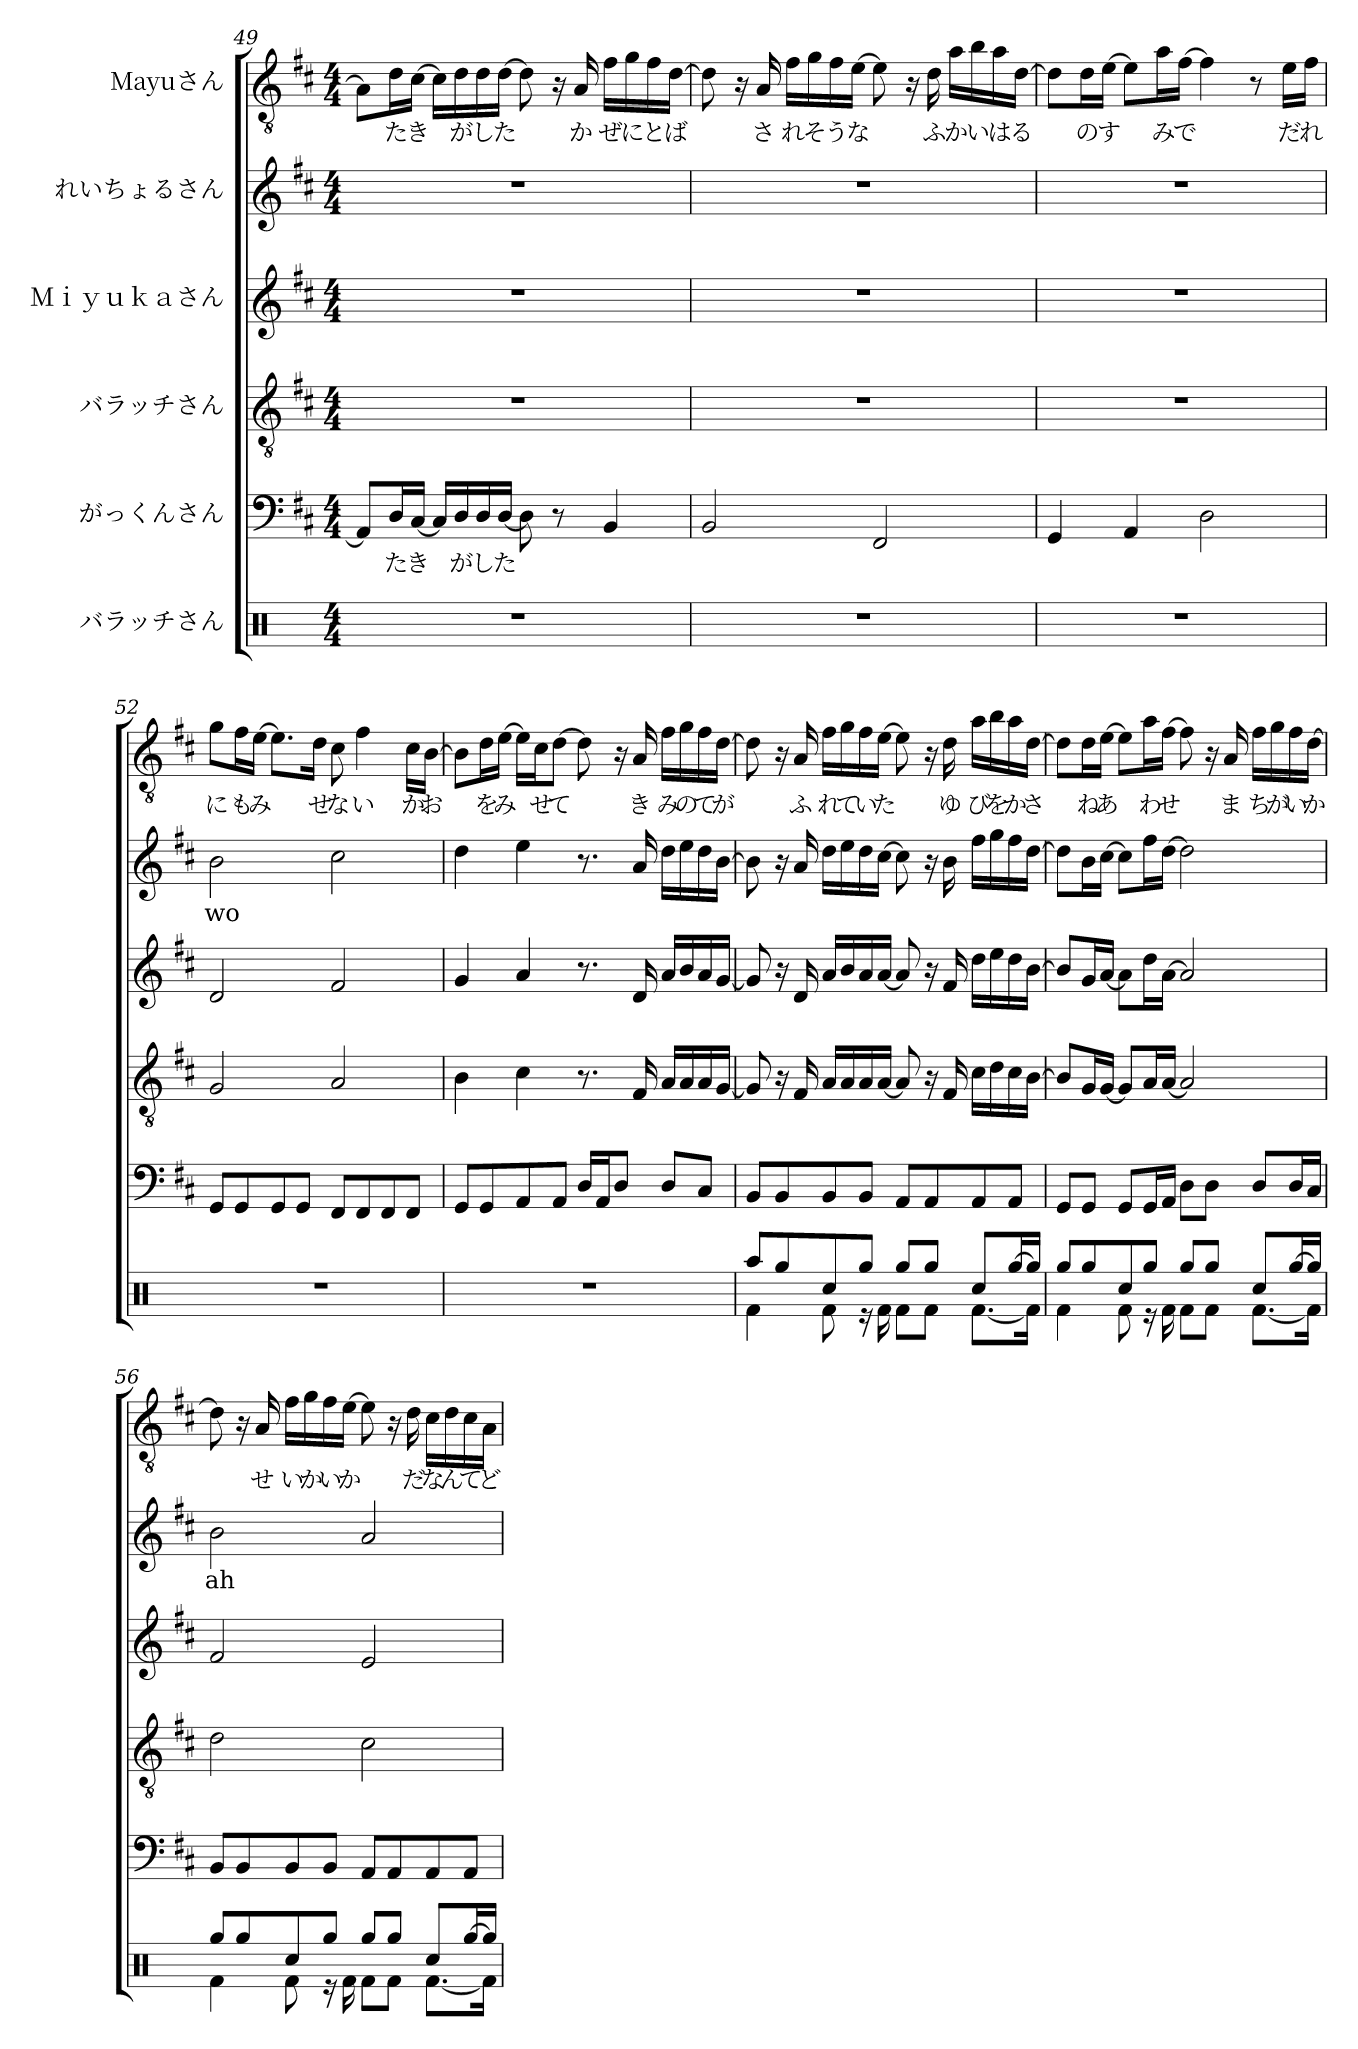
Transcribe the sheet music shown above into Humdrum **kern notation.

**kern	**kern	**text	**kern	**kern	**kern	**text	**kern	**text
*part6	*part5	*part5	*part4	*part3	*part2	*part2	*part1	*part1
*staff6	*staff5	*staff5	*staff4	*staff3	*staff2	*staff2	*staff1	*staff1
*I"バラッチさん	*I"がっくんさん	*	*I"バラッチさん	*I"Ｍｉｙｕｋａさん	*I"れいちょるさん	*	*I"Mayuさん	*
*clefX	*clefF4	*	*clefGv2	*clefG2	*clefG2	*	*clefGv2	*
*k[]	*k[f#c#]	*	*k[f#c#]	*k[f#c#]	*k[f#c#]	*	*k[f#c#]	*
*M4/4	*M4/4	*	*M4/4	*M4/4	*M4/4	*	*M4/4	*
=49	=49	=49	=49	=49	=49	=49	=49	=49
1r	8AAL]	.	1r	1r	1r	.	8AL]	.
.	16DL	た	.	.	.	.	16dL	た
.	[16C#JJ	き	.	.	.	.	[16c#JJ	き
.	16C#LL]	.	.	.	.	.	16c#LL]	.
.	16D	が	.	.	.	.	16d	が
.	16D	し	.	.	.	.	16d	し
.	[16DJJ	た	.	.	.	.	[16dJJ	た
.	8D]	.	.	.	.	.	8d]	.
.	8r	.	.	.	.	.	16r	.
.	.	.	.	.	.	.	16A	か
.	4BB	.	.	.	.	.	16f#LL	ぜ
.	.	.	.	.	.	.	16g	に
.	.	.	.	.	.	.	16f#	と
.	.	.	.	.	.	.	[16dJJ	ば
=50	=50	=50	=50	=50	=50	=50	=50	=50
1r	2BB	.	1r	1r	1r	.	8d]	.
.	.	.	.	.	.	.	16r	.
.	.	.	.	.	.	.	16A	さ
.	.	.	.	.	.	.	16f#LL	れ
.	.	.	.	.	.	.	16g	そ
.	.	.	.	.	.	.	16f#	う
.	.	.	.	.	.	.	[16eJJ	な
.	2FF#	.	.	.	.	.	8e]	.
.	.	.	.	.	.	.	16r	.
.	.	.	.	.	.	.	16d	ふ
.	.	.	.	.	.	.	16aLL	か
.	.	.	.	.	.	.	16b	い
.	.	.	.	.	.	.	16a	は
.	.	.	.	.	.	.	[16dJJ	る
=51	=51	=51	=51	=51	=51	=51	=51	=51
1r	4GG	.	1r	1r	1r	.	8dL]	.
.	.	.	.	.	.	.	16dL	の
.	.	.	.	.	.	.	[16eJJ	す
.	4AA	.	.	.	.	.	8eL]	.
.	.	.	.	.	.	.	16aL	み
.	.	.	.	.	.	.	[16f#JJ	で
.	2D	.	.	.	.	.	4f#]	.
.	.	.	.	.	.	.	8r	.
.	.	.	.	.	.	.	16eLL	だ
.	.	.	.	.	.	.	16f#JJ	れ
=52	=52	=52	=52	=52	=52	=52	=52	=52
1r	8GGL	.	2G	2d	2b	wo	8gL	に
.	8GG	.	.	.	.	.	16f#L	も
.	.	.	.	.	.	.	[16eJJ	み
.	8GG	.	.	.	.	.	8.eL]	.
.	8GGJ	.	.	.	.	.	.	.
.	.	.	.	.	.	.	16dJk	せ
.	8FF#L	.	2A	2f#	2cc#	.	8c#	な
.	8FF#	.	.	.	.	.	4f#	い
.	8FF#	.	.	.	.	.	.	.
.	8FF#J	.	.	.	.	.	16c#LL	か
.	.	.	.	.	.	.	[16BJJ	お
=53	=53	=53	=53	=53	=53	=53	=53	=53
1r	8GGL	.	4B	4g	4dd	.	8BL]	.
.	8GG	.	.	.	.	.	16dL	を
.	.	.	.	.	.	.	[16eJJ	み
.	8AA	.	4c#	4a	4ee	.	16eLL]	.
.	.	.	.	.	.	.	16c#J	せ
.	8AAJ	.	.	.	.	.	[8dJ	て
.	16DLL	.	8.r	8.r	8.r	.	8d]	.
.	16AAJ	.	.	.	.	.	.	.
.	8DJ	.	.	.	.	.	16r	.
.	.	.	16F#	16d	16a	.	16A	き
.	8DL	.	16ALL	16aLL	16ddLL	.	16f#LL	み
.	.	.	16A	16b	16ee	.	16g	の
.	8C#J	.	16A	16a	16dd	.	16f#	て
.	.	.	[16GJJ	[16gJJ	[16bJJ	.	[16dJJ	が
=54	=54	=54	=54	=54	=54	=54	=54	=54
*^	*	*	*	*	*	*	*	*
8Raa/L	4Rf\	8BBL	.	8G]	8g]	8b]	.	8d]	.
8Rgg/	.	8BB	.	16r	16r	16r	.	16r	.
.	.	.	.	16F#	16d	16a	.	16A	ふ
8Rcc/	8Rf\	8BB	.	16ALL	16aLL	16ddLL	.	16f#LL	れ
.	.	.	.	16A	16b	16ee	.	16g	て
8Rgg/J	16r	8BBJ	.	16A	16a	16dd	.	16f#	い
.	16Rf\	.	.	[16AJJ	[16aJJ	[16cc#JJ	.	[16eJJ	た
8Rgg/L	8Rf\L	8AAL	.	8A]	8a]	8cc#]	.	8e]	.
8Rgg/J	8Rf\J	8AA	.	16r	16r	16r	.	16r	.
.	.	.	.	16F#	16f#	16b	.	16d	ゆ
8Rcc/L	[8.Rf\L	8AA	.	16c#LL	16ddLL	16ff#LL	.	16aLL	び
.	.	.	.	16d	16ee	16gg	.	16b	を
[16Rgg/L	.	8AAJ	.	16c#	16dd	16ff#	.	16a	か
16Rgg/JJ]	16Rf\Jk]	.	.	[16BJJ	[16bJJ	[16ddJJ	.	[16dJJ	さ
=55	=55	=55	=55	=55	=55	=55	=55	=55	=55
8Rgg/L	4Rf\	8GGL	.	8BL]	8bL]	8ddL]	.	8dL]	.
8Rgg/	.	8GGJ	.	16GL	16gL	16bL	.	16dL	ね
.	.	.	.	[16GJJ	[16aJJ	[16cc#JJ	.	[16eJJ	あ
8Rcc/	8Rf\	8GGL	.	8GL]	8aL]	8cc#L]	.	8eL]	.
8Rgg/J	16r	16GGL	.	16AL	16ddL	16ff#L	.	16aL	わ
.	16Rf\	16AAJJ	.	[16AJJ	[16aJJ	[16ddJJ	.	[16f#JJ	せ
8Rgg/L	8Rf\L	8DL	.	2A]	2a]	2dd]	.	8f#]	.
8Rgg/J	8Rf\J	8DJ	.	.	.	.	.	16r	.
.	.	.	.	.	.	.	.	16A	ま
8Rcc/L	[8.Rf\L	8DL	.	.	.	.	.	16f#LL	ち
.	.	.	.	.	.	.	.	16g	が
[16Rgg/L	.	16DL	.	.	.	.	.	16f#	い
16Rgg/JJ]	16Rf\Jk]	16C#JJ	.	.	.	.	.	[16dJJ	か
=56	=56	=56	=56	=56	=56	=56	=56	=56	=56
8Rgg/L	4Rf\	8BBL	.	2d	2f#	2b	ah	8d]	.
8Rgg/	.	8BB	.	.	.	.	.	16r	.
.	.	.	.	.	.	.	.	16A	せ
8Rcc/	8Rf\	8BB	.	.	.	.	.	16f#LL	い
.	.	.	.	.	.	.	.	16g	か
8Rgg/J	16r	8BBJ	.	.	.	.	.	16f#	い
.	16Rf\	.	.	.	.	.	.	[16eJJ	か
8Rgg/L	8Rf\L	8AAL	.	2c#	2e	2a	.	8e]	.
8Rgg/J	8Rf\J	8AA	.	.	.	.	.	16r	.
.	.	.	.	.	.	.	.	16d	だ
8Rcc/L	[8.Rf\L	8AA	.	.	.	.	.	16c#LL	な
.	.	.	.	.	.	.	.	16d	ん
[16Rgg/L	.	8AAJ	.	.	.	.	.	16c#	て
16Rgg/JJ]	16Rf\Jk]	.	.	.	.	.	.	16AJJ	ど
*v	*v	*	*	*	*	*	*	*	*
=	=	=	=	=	=	=	=	=
*-	*-	*-	*-	*-	*-	*-	*-	*-
